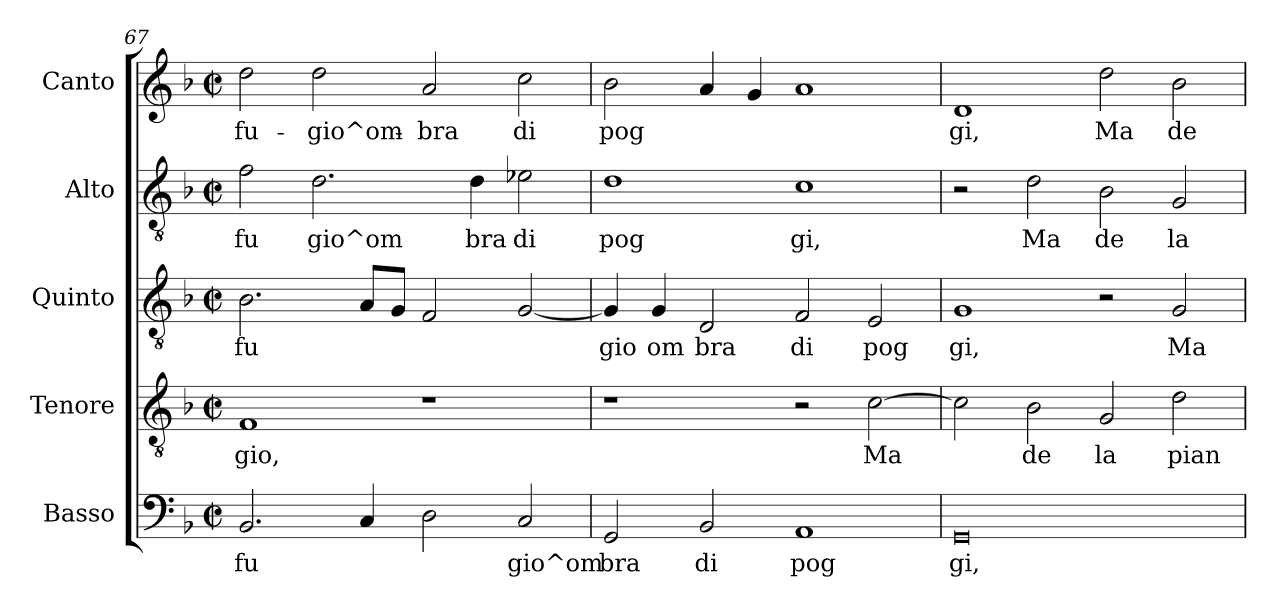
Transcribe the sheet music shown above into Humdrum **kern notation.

**kern	**text	**kern	**text	**kern	**text	**kern	**text	**kern	**text
*part5	*part5	*part4	*part4	*part3	*part3	*part2	*part2	*part1	*part1
*staff5	*staff5	*staff4	*staff4	*staff3	*staff3	*staff2	*staff2	*staff1	*staff1
*I"Basso	*	*I"Tenore	*	*I"Quinto	*	*I"Alto	*	*I"Canto	*
*I'Basso	*	*I'Tenore	*	*I'Quinto	*	*I'Alto	*	*I'Canto	*
*clefF4	*	*clefGv2	*	*clefGv2	*	*clefGv2	*	*clefG2	*
*k[b-]	*	*k[b-]	*	*k[b-]	*	*k[b-]	*	*k[b-]	*
*F:	*	*F:	*	*F:	*	*F:	*	*F:	*
*M2/2	*	*M2/2	*	*M2/2	*	*M2/2	*	*M2/2	*
*met(c|)	*	*met(c|)	*	*met(c|)	*	*met(c|)	*	*met(c|)	*
=67	=67	=67	=67	=67	=67	=67	=67	=67	=67
!	!LO:LY:b:cj	!	!LO:LY:b:cj	!	!LO:LY:b:cj	!	!LO:LY:b:cj	!	!LO:LY:b:cj
2.BB-/	fu	1F	gio,	2.B-\	fu	2f\	fu	2dd\	-fu-
!	!	!	!	!	!	!	!LO:LY:b:cj	!	!LO:LY:b:cj
.	.	.	.	.	.	2.d\	gio^om	2dd\	-gio^om-
!	!LO:LY:b:cj	!	!	!	!LO:LY:b:cj	!	!	!	!
4C/	.	.	.	8A/L	.	.	.	.	.
!	!	!	!	!	!LO:LY:b:cj	!	!	!	!
.	.	.	.	8G/J	.	.	.	.	.
!	!LO:LY:b:cj	!	!	!	!LO:LY:b:cj	!	!	!	!LO:LY:b:cj
2D\	.	1r	.	2F/	.	.	.	2a/	-bra
!	!	!	!	!	!	!	!LO:LY:b:cj	!	!
.	.	.	.	.	.	4d\	bra	.	.
!	!LO:LY:b:cj	!	!	!	!LO:LY:b:cj	!	!LO:LY:b:cj	!	!LO:LY:b:cj
2C/	gio^om	.	.	[<2G/	.	2e-X\	di	2cc\	di
=68	=68	=68	=68	=68	=68	=68	=68	=68	=68
!	!LO:LY:b:cj	!	!	!	!LO:LY:b:cj	!	!LO:LY:b:cj	!	!LO:LY:b:cj
2GG/	bra	1r	.	4G/]	gio	1d	pog	2b-\	pog-
!	!	!	!	!	!LO:LY:b:cj	!	!	!	!
.	.	.	.	4G/	om	.	.	.	.
!	!LO:LY:b:cj	!	!	!	!LO:LY:b:cj	!	!	!	!LO:LY:b:cj
2BB-/	di	.	.	2D/	bra	.	.	4a/	--
!	!	!	!	!	!	!	!	!	!LO:LY:b:cj
.	.	.	.	.	.	.	.	4g/	--
!	!LO:LY:b:cj	!	!	!	!LO:LY:b:cj	!	!LO:LY:b:cj	!	!LO:LY:b:cj
1AA	pog	2r	.	2F/	di	1c	gi,	1a	--
!	!	!	!LO:LY:b:cj	!	!LO:LY:b:cj	!	!	!	!
.	.	[>2c\	Ma	2E/	pog	.	.	.	.
=69	=69	=69	=69	=69	=69	=69	=69	=69	=69
!	!LO:LY:b:cj	!	!LO:LY:b:cj	!	!LO:LY:b:cj	!	!	!	!LO:LY:b:cj
0GG	gi,	2c\]	.	1G	gi,	2r	.	1d	-gi,
!	!	!	!LO:LY:b:cj	!	!	!	!LO:LY:b:cj	!	!
.	.	2B-\	de	.	.	2d\	Ma	.	.
!	!	!	!LO:LY:b:cj	!	!	!	!LO:LY:b:cj	!	!LO:LY:b:cj
.	.	2G/	la	2r	.	2B-\	de	2dd\	Ma
!	!	!	!LO:LY:b:cj	!	!LO:LY:b:cj	!	!LO:LY:b:cj	!	!LO:LY:b:cj
.	.	2d\	pian	2G/	Ma	2G/	la	2b-\	de
=	=	=	=	=	=	=	=	=	=
*-	*-	*-	*-	*-	*-	*-	*-	*-	*-
